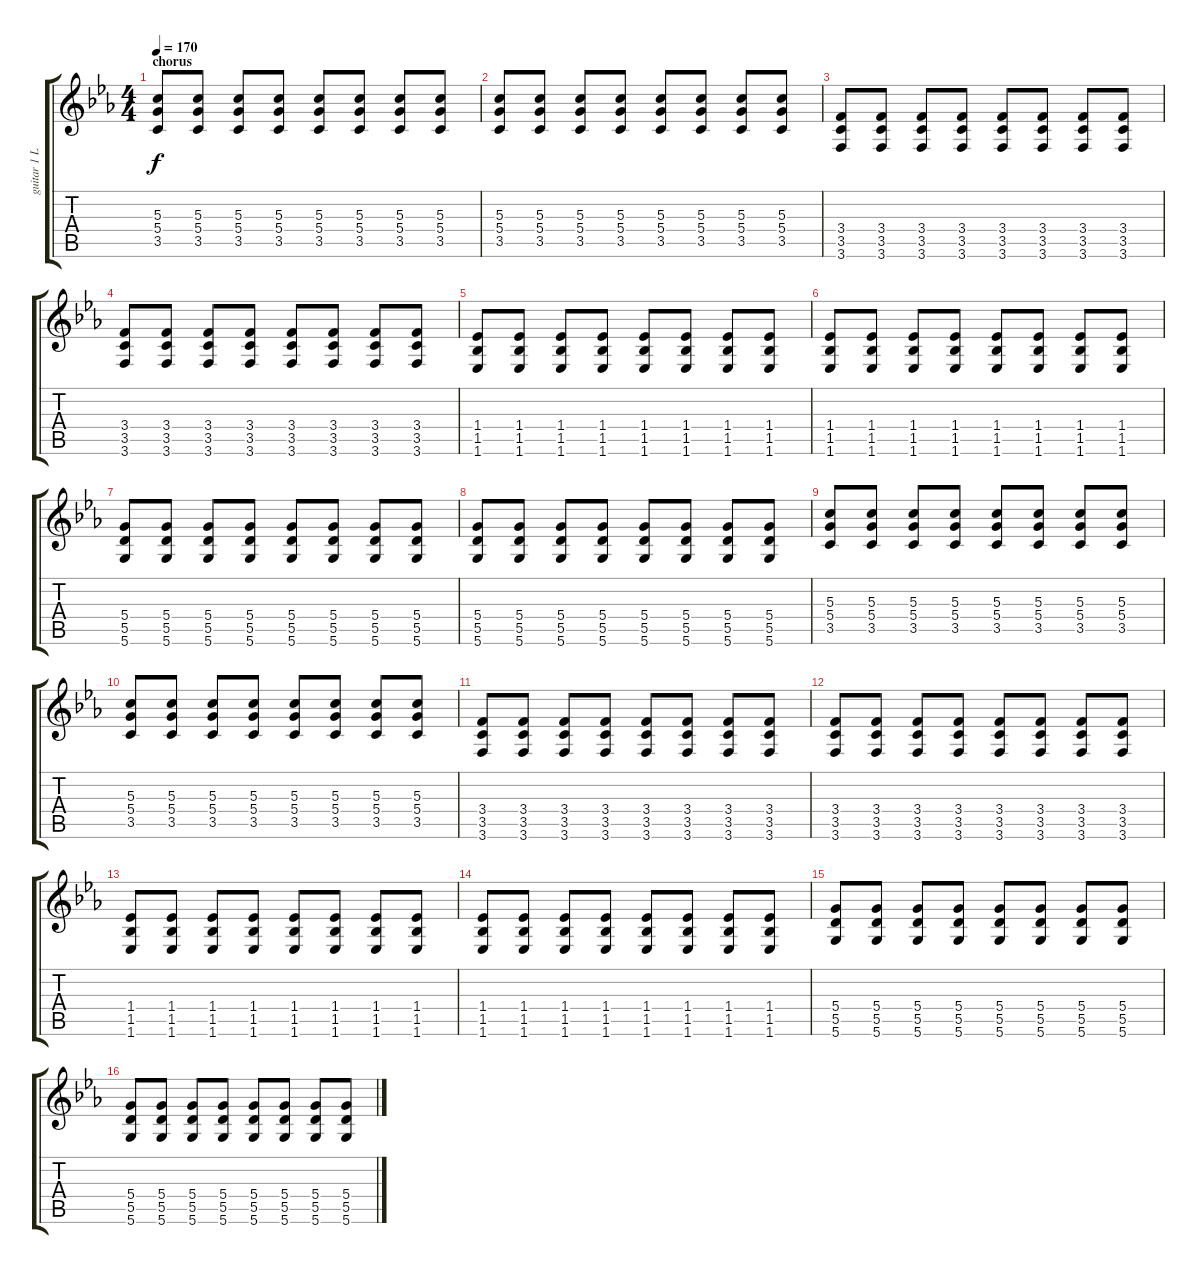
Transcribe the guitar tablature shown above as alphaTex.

\track ("guitar 1 L" "guitar 1 L") {instrument distortionguitar}
\staff {score tabs}
\tuning (E4 B3 G3 D3 A2 D2) {hide}
\ts (4 4)
\section ("" "chorus")
\tempo 170
\clef g2
\ks cminor
(5.3 5.4 3.5).8{dy f} (5.3 5.4 3.5).8 (5.3 5.4 3.5).8 (5.3 5.4 3.5).8 (5.3 5.4 3.5).8 (5.3 5.4 3.5).8 (5.3 5.4 3.5).8 (5.3 5.4 3.5).8 |
(5.3 5.4 3.5).8 (5.3 5.4 3.5).8 (5.3 5.4 3.5).8 (5.3 5.4 3.5).8 (5.3 5.4 3.5).8 (5.3 5.4 3.5).8 (5.3 5.4 3.5).8 (5.3 5.4 3.5).8 |
(3.4 3.5 3.6).8 (3.4 3.5 3.6).8 (3.4 3.5 3.6).8 (3.4 3.5 3.6).8 (3.4 3.5 3.6).8 (3.4 3.5 3.6).8 (3.4 3.5 3.6).8 (3.4 3.5 3.6).8 |
(3.4 3.5 3.6).8 (3.4 3.5 3.6).8 (3.4 3.5 3.6).8 (3.4 3.5 3.6).8 (3.4 3.5 3.6).8 (3.4 3.5 3.6).8 (3.4 3.5 3.6).8 (3.4 3.5 3.6).8 |
(1.4 1.5 1.6).8 (1.4 1.5 1.6).8 (1.4 1.5 1.6).8 (1.4 1.5 1.6).8 (1.4 1.5 1.6).8 (1.4 1.5 1.6).8 (1.4 1.5 1.6).8 (1.4 1.5 1.6).8 |
(1.4 1.5 1.6).8 (1.4 1.5 1.6).8 (1.4 1.5 1.6).8 (1.4 1.5 1.6).8 (1.4 1.5 1.6).8 (1.4 1.5 1.6).8 (1.4 1.5 1.6).8 (1.4 1.5 1.6).8 |
(5.4 5.5 5.6).8 (5.4 5.5 5.6).8 (5.4 5.5 5.6).8 (5.4 5.5 5.6).8 (5.4 5.5 5.6).8 (5.4 5.5 5.6).8 (5.4 5.5 5.6).8 (5.4 5.5 5.6).8 |
(5.4 5.5 5.6).8 (5.4 5.5 5.6).8 (5.4 5.5 5.6).8 (5.4 5.5 5.6).8 (5.4 5.5 5.6).8 (5.4 5.5 5.6).8 (5.4 5.5 5.6).8 (5.4 5.5 5.6).8 |
(5.3 5.4 3.5).8 (5.3 5.4 3.5).8 (5.3 5.4 3.5).8 (5.3 5.4 3.5).8 (5.3 5.4 3.5).8 (5.3 5.4 3.5).8 (5.3 5.4 3.5).8 (5.3 5.4 3.5).8 |
(5.3 5.4 3.5).8 (5.3 5.4 3.5).8 (5.3 5.4 3.5).8 (5.3 5.4 3.5).8 (5.3 5.4 3.5).8 (5.3 5.4 3.5).8 (5.3 5.4 3.5).8 (5.3 5.4 3.5).8 |
(3.4 3.5 3.6).8 (3.4 3.5 3.6).8 (3.4 3.5 3.6).8 (3.4 3.5 3.6).8 (3.4 3.5 3.6).8 (3.4 3.5 3.6).8 (3.4 3.5 3.6).8 (3.4 3.5 3.6).8 |
(3.4 3.5 3.6).8 (3.4 3.5 3.6).8 (3.4 3.5 3.6).8 (3.4 3.5 3.6).8 (3.4 3.5 3.6).8 (3.4 3.5 3.6).8 (3.4 3.5 3.6).8 (3.4 3.5 3.6).8 |
(1.4 1.5 1.6).8 (1.4 1.5 1.6).8 (1.4 1.5 1.6).8 (1.4 1.5 1.6).8 (1.4 1.5 1.6).8 (1.4 1.5 1.6).8 (1.4 1.5 1.6).8 (1.4 1.5 1.6).8 |
(1.4 1.5 1.6).8 (1.4 1.5 1.6).8 (1.4 1.5 1.6).8 (1.4 1.5 1.6).8 (1.4 1.5 1.6).8 (1.4 1.5 1.6).8 (1.4 1.5 1.6).8 (1.4 1.5 1.6).8 |
(5.4 5.5 5.6).8 (5.4 5.5 5.6).8 (5.4 5.5 5.6).8 (5.4 5.5 5.6).8 (5.4 5.5 5.6).8 (5.4 5.5 5.6).8 (5.4 5.5 5.6).8 (5.4 5.5 5.6).8 |
(5.4 5.5 5.6).8 (5.4 5.5 5.6).8 (5.4 5.5 5.6).8 (5.4 5.5 5.6).8 (5.4 5.5 5.6).8 (5.4 5.5 5.6).8 (5.4 5.5 5.6).8 (5.4 5.5 5.6).8
